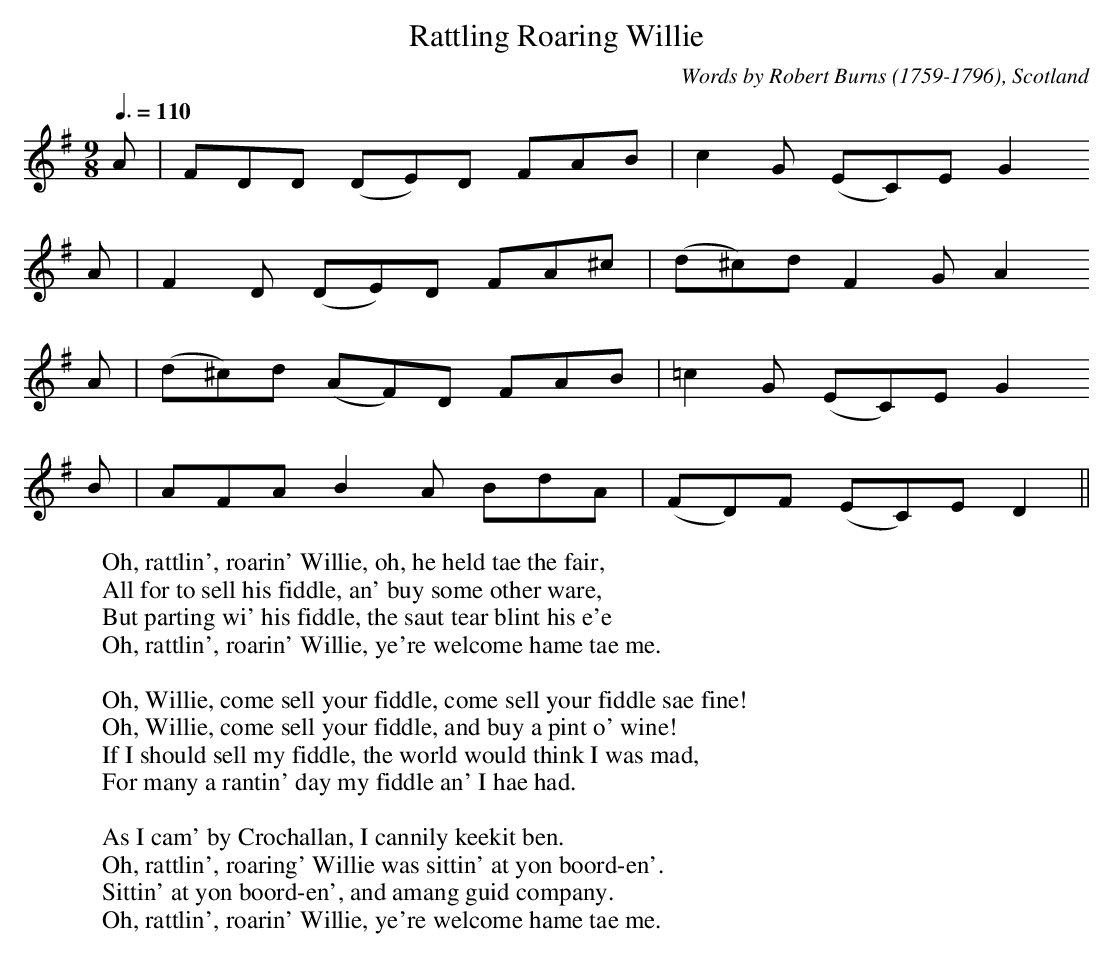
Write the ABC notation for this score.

X:1
T:Rattling Roaring Willie
C:Words by Robert Burns (1759-1796), Scotland
M:9/8
L:1/8
Q:3/8=110
K:Dmix
A | FDD (DE)D FAB | c2G (EC)E G2
A | F2D (DE)D FA^c | (d^c)d F2G A2
A | (d^c)d (AF)D FAB | =c2G (EC)E G2
B | AFA B2A BdA | (FD)F (EC)E D2 ||
W:Oh, rattlin', roarin' Willie, oh, he held tae the fair,
W:All for to sell his fiddle, an' buy some other ware,
W:But parting wi' his fiddle, the saut tear blint his e'e
W:Oh, rattlin', roarin' Willie, ye're welcome hame tae me.
W:
W:Oh, Willie, come sell your fiddle, come sell your fiddle sae fine!
W:Oh, Willie, come sell your fiddle, and buy a pint o' wine!
W:If I should sell my fiddle, the world would think I was mad,
W:For many a rantin' day my fiddle an' I hae had.
W:
W:As I cam' by Crochallan, I cannily keekit ben.
W:Oh, rattlin', roaring' Willie was sittin' at yon boord-en'.
W:Sittin' at yon boord-en', and amang guid company.
W:Oh, rattlin', roarin' Willie, ye're welcome hame tae me.
